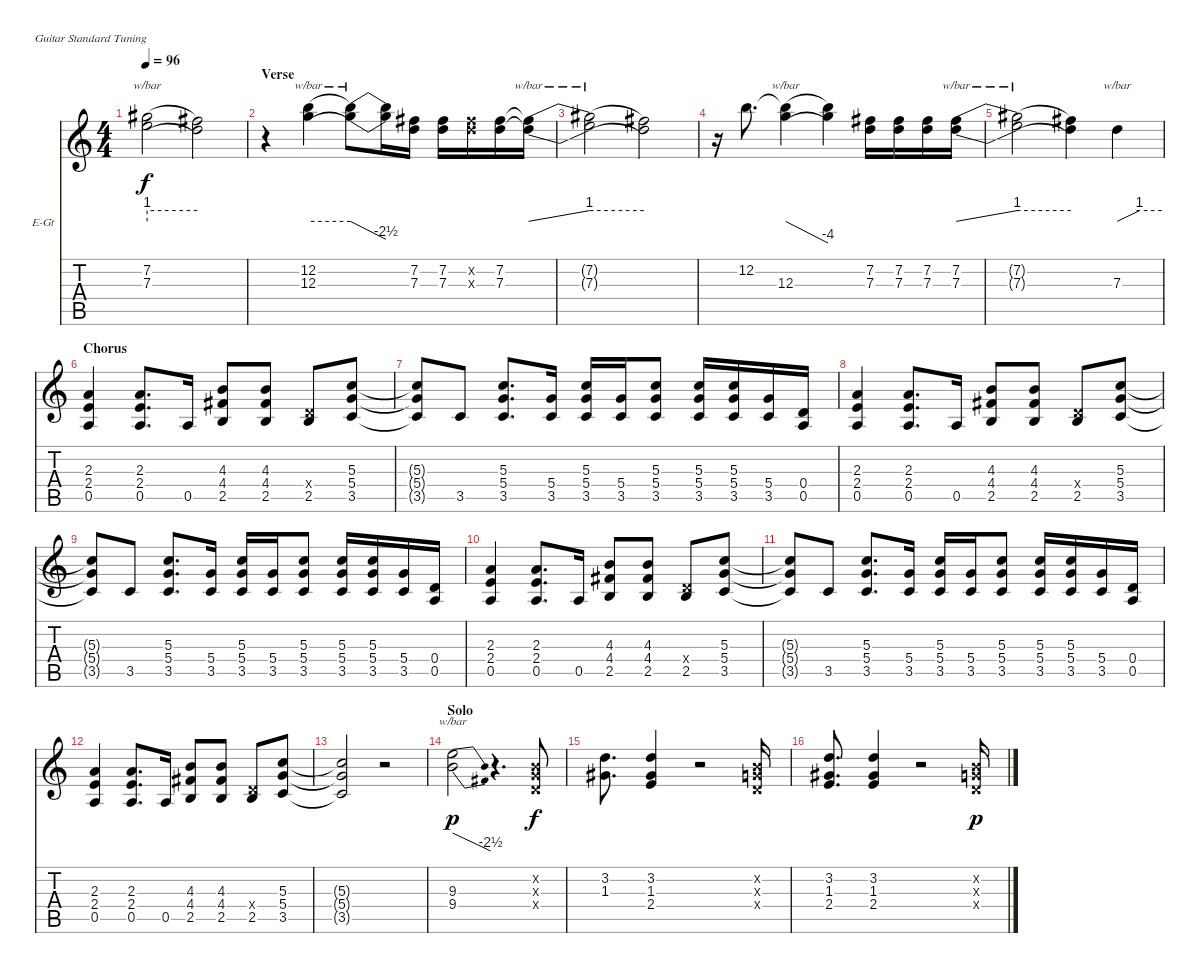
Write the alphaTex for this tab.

\defaultSystemsLayout 4
\bracketExtendMode nobrackets
\firstSystemTrackNameOrientation horizontal
\otherSystemsTrackNameOrientation horizontal
\track ("Stone Gossard (Drive)" "E-Gt") {instrument overdrivenguitar}
\staff {score tabs}
\tuning (E4 B3 G3 D3 A2 E2)
\ts (4 4)
\tempo 96
\clef g2
\ks c
(7.2{t} 7.3{t}).2{tbe (hold default 0 4 60 4) dy f} (7.2{t} 7.3{t}).2 |
\section ("" "Verse")
r.4 (12.2 12.3).4{tbe (hold default 0 0 60 0)} (12.2{t} 12.3{t}).8{tbe (dive default 0 0 60 -10)} (12.2{t} 12.3{t}).16 (7.2 7.3).16 (7.2 7.3).16 (7.2{x} 7.3{x}).16 (7.2 7.3).16 (7.2{t} 7.3{t}).16{tbe (dive default 0 0 60 4)} |
(7.2{t} 7.3{t}).2{tbe (hold default 0 4 60 4)} (7.2{t} 7.3{t}).2 |
r.16 12.2.8{d} (12.2{t} 12.3).4{tbe (dive default 0 0 60 -16)} (12.2{t} 12.3{t}).4 (7.2 7.3).16 (7.2 7.3).16 (7.2 7.3).16 (7.2 7.3).16{tbe (dive default 0 0 60 4)} |
(7.2{t} 7.3{t}).2{tbe (hold default 0 4 60 4)} (7.2{t} 7.3{t}).4 7.3.4{tbe (custom default 0 0 30 4 60 4)} |
\section ("" "Chorus")
(2.3 2.4 0.5).4 (2.3 2.4 0.5).8{d} 0.5.16 (4.3 4.4 2.5).8 (4.3 4.4 2.5).8 (0.4{x} 2.5).8 (5.3 5.4 3.5).8 |
(5.3{t} 5.4{t} 3.5{t}).8 3.5.8 (5.3 5.4 3.5).8{d} (5.4 3.5).16 (5.3 5.4 3.5).16 (5.4 3.5).16 (5.3 5.4 3.5).8 (5.3 5.4 3.5).16 (5.3 5.4 3.5).16 (5.4 3.5).16 (0.4 0.5).16 |
(2.3 2.4 0.5).4 (2.3 2.4 0.5).8{d} 0.5.16 (4.3 4.4 2.5).8 (4.3 4.4 2.5).8 (0.4{x} 2.5).8 (5.3 5.4 3.5).8 |
(5.3{t} 5.4{t} 3.5{t}).8 3.5.8 (5.3 5.4 3.5).8{d} (5.4 3.5).16 (5.3 5.4 3.5).16 (5.4 3.5).16 (5.3 5.4 3.5).8 (5.3 5.4 3.5).16 (5.3 5.4 3.5).16 (5.4 3.5).16 (0.4 0.5).16 |
(2.3 2.4 0.5).4 (2.3 2.4 0.5).8{d} 0.5.16 (4.3 4.4 2.5).8 (4.3 4.4 2.5).8 (0.4{x} 2.5).8 (5.3 5.4 3.5).8 |
(5.3{t} 5.4{t} 3.5{t}).8 3.5.8 (5.3 5.4 3.5).8{d} (5.4 3.5).16 (5.3 5.4 3.5).16 (5.4 3.5).16 (5.3 5.4 3.5).8 (5.3 5.4 3.5).16 (5.3 5.4 3.5).16 (5.4 3.5).16 (0.4 0.5).16 |
(2.3 2.4 0.5).4 (2.3 2.4 0.5).8{d} 0.5.16 (4.3 4.4 2.5).8 (4.3 4.4 2.5).8 (0.4{x} 2.5).8 (5.3 5.4 3.5).8 |
(5.3{t} 5.4{t} 3.5{t}).2 r.2 |
\section ("" "Solo")
(9.3 9.4).2{tbe (dive default 0 0 60 -10) dy p} r.4{d} (0.2{x} 0.3{x} 0.4{x}).8{dy f} |
(3.2 1.3).8{d} (3.2 1.3 2.4).4 r.2 (0.2{x} 0.3{x} 0.4{x}).16 |
(3.2 1.3 2.4).8{d} (3.2 1.3 2.4).4 r.2 (0.2{x} 0.3{x} 0.4{x}).16{dy p}
